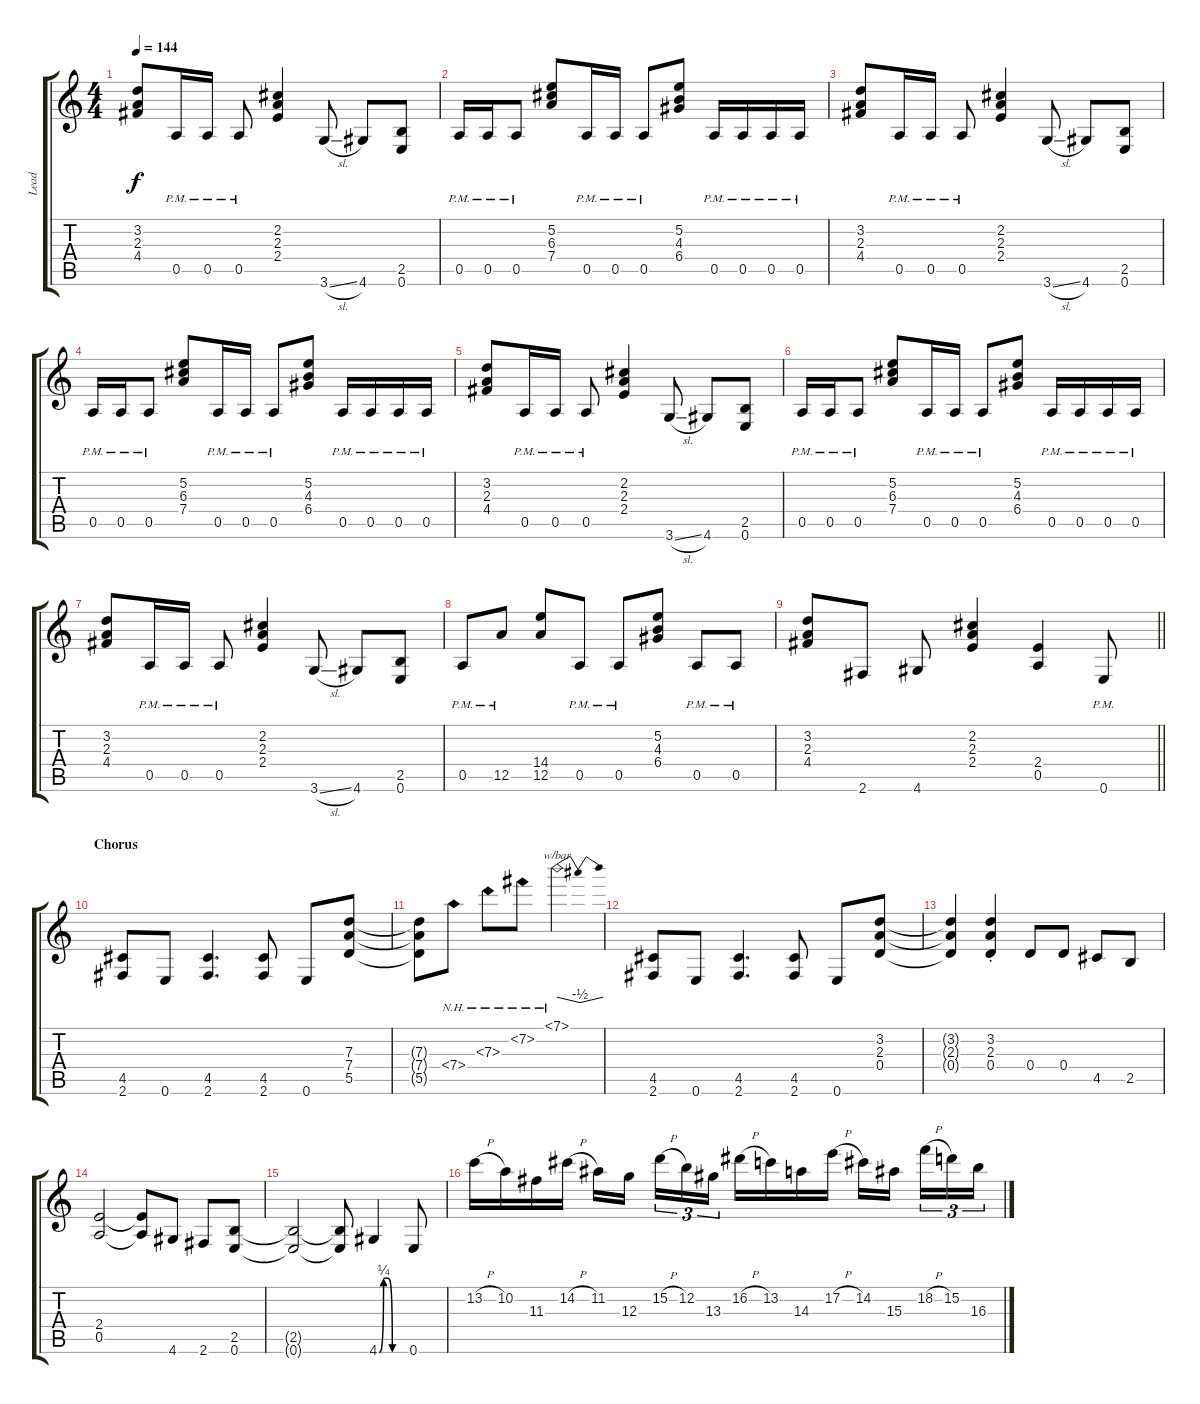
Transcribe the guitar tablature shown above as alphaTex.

\track ("Lead" "Lead") {instrument overdrivenguitar}
\staff {score tabs}
\tuning (E4 B3 G3 D3 A2 E2) {hide}
\ts (4 4)
\tempo 144
\clef g2
\ks c
(3.2 2.3 4.4).8{dy f} 0.5{pm}.16 0.5{pm}.16 0.5{pm}.8 (2.2 2.3 2.4).4 3.6{sl}.8 4.6.8 (2.5 0.6).8 |
0.5{pm}.16 0.5{pm}.16 0.5{pm}.8 (5.2 6.3 7.4).8 0.5{pm}.16 0.5{pm}.16 0.5{pm}.8 (5.2 4.3 6.4).8 0.5{pm}.16 0.5{pm}.16 0.5{pm}.16 0.5{pm}.16 |
(3.2 2.3 4.4).8 0.5{pm}.16 0.5{pm}.16 0.5{pm}.8 (2.2 2.3 2.4).4 3.6{sl}.8 4.6.8 (2.5 0.6).8 |
0.5{pm}.16 0.5{pm}.16 0.5{pm}.8 (5.2 6.3 7.4).8 0.5{pm}.16 0.5{pm}.16 0.5{pm}.8 (5.2 4.3 6.4).8 0.5{pm}.16 0.5{pm}.16 0.5{pm}.16 0.5{pm}.16 |
(3.2 2.3 4.4).8 0.5{pm}.16 0.5{pm}.16 0.5{pm}.8 (2.2 2.3 2.4).4 3.6{sl}.8 4.6.8 (2.5 0.6).8 |
0.5{pm}.16 0.5{pm}.16 0.5{pm}.8 (5.2 6.3 7.4).8 0.5{pm}.16 0.5{pm}.16 0.5{pm}.8 (5.2 4.3 6.4).8 0.5{pm}.16 0.5{pm}.16 0.5{pm}.16 0.5{pm}.16 |
(3.2 2.3 4.4).8 0.5{pm}.16 0.5{pm}.16 0.5{pm}.8 (2.2 2.3 2.4).4 3.6{sl}.8 4.6.8 (2.5 0.6).8 |
0.5{pm}.8 12.5{pm}.8 (14.4 12.5).8 0.5{pm}.8 0.5{pm}.8 (5.2 4.3 6.4).8 0.5{pm}.8 0.5{pm}.8 |
\barLineRight lightlight
(3.2 2.3 4.4).8 2.6.8 4.6.8 (2.2 2.3 2.4).4 (2.4 0.5).4 0.6{pm}.8 |
\section ("" "Chorus")
(4.5 2.6).8 0.6.8 (4.5 2.6).4{d} (4.5 2.6).8 0.6.8 (7.3 7.4 5.5).8 |
(7.3{t} 7.4{t} 5.5{t}).8 7.4{nh}.8 7.3{nh}.8 7.2{nh}.8 7.1{nh}.2{tbe (dip default 0 0 30 -2 60 0)} |
(4.5 2.6).8 0.6.8 (4.5 2.6).4{d} (4.5 2.6).8 0.6.8 (3.2 2.3 0.4).8 |
(3.2{t} 2.3{t} 0.4{t}).4 (3.2{st} 2.3{st} 0.4{st}).4 0.4.8 0.4.8 4.5.8 2.5.8 |
(2.4 0.5).2 (2.4{t} 0.5{t}).8 4.6.8 2.6.8 (2.5 0.6).8 |
(2.5{t} 0.6{t}).2 (2.5{t} 0.6{t}).8 4.6{be (custom 0 0 10 1 20 1 30 0 60 0)}.4 0.6.8 |
13.2{h}.16 10.2.16 11.3.16 14.2{h}.16 11.2.16 12.3.16{beam splitsecondary} 15.2{h}.16{tu (3 2)} 12.2.16{tu (3 2)} 13.3.16{tu (3 2)} 16.2{h}.16 13.2.16 14.3.16 17.2{h}.16 14.2.16 15.3.16{beam splitsecondary} 18.2{h}.16{tu (3 2)} 15.2.16{tu (3 2)} 16.3.16{tu (3 2)}
